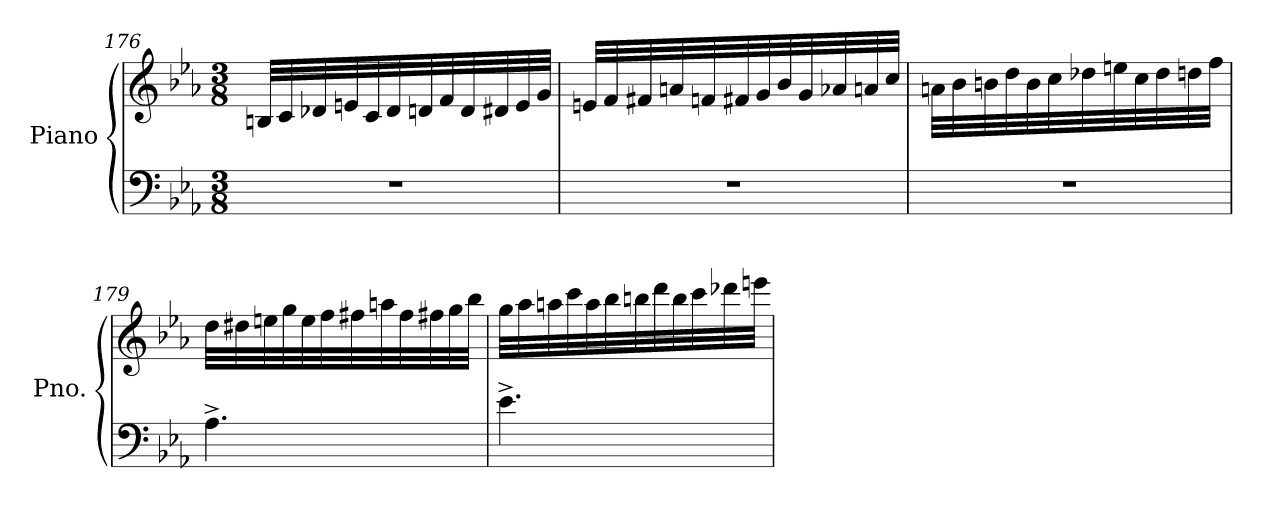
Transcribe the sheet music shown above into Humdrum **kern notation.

**kern	**kern
*part1	*part1
*staff2	*staff1
*I"Piano	*
*I'Pno.	*
*clefF4	*clefG2
*k[b-e-a-]	*k[b-e-a-]
*M3/8	*M3/8
=176	=176
4.r	32Bn!/LLL
.	32c!/
.	32d-X!/
.	32en!/
.	32c!/
.	32d-!/
.	32dn!/
.	32f!/
.	32d!/
.	32d#X!/
.	32e!/
.	32g!/JJJ
!!LO:LB:g=z
=177	=177
4.r	32en!/LLL
.	32f!/
.	32f#X!/
.	32an!/
.	32fn!/
.	32f#X!/
.	32g!/
.	32b-!/
.	32g!/
.	32a-X!/
.	32an!/
.	32cc!/JJJ
=178	=178
4.r	32an!\LLL
.	32b-!\
.	32bn!\
.	32dd!\
.	32b!\
.	32cc!\
.	32dd-X!\
.	32een!\
.	32cc!\
.	32dd-!\
.	32ddn!\
.	32ff!\JJJ
=179	=179
4.A-^\	32dd!\LLL
.	32dd#X!\
.	32een!\
.	32gg!\
.	32ee!\
.	32ff!\
.	32ff#X!\
.	32aan!\
.	32ff#!\
.	32ff#X!\
.	32gg!\
.	32bb-!\JJJ
=180	=180
4.e-^\	32gg!\LLL
.	32aa-!\
.	32aan!\
.	32ccc!\
.	32aa!\
.	32bb-!\
.	32bbn!\
.	32ddd!\
.	32bb!\
.	32ccc!\
.	32ddd-X!\
.	32eeen!\JJJ
=	=
*-	*-
